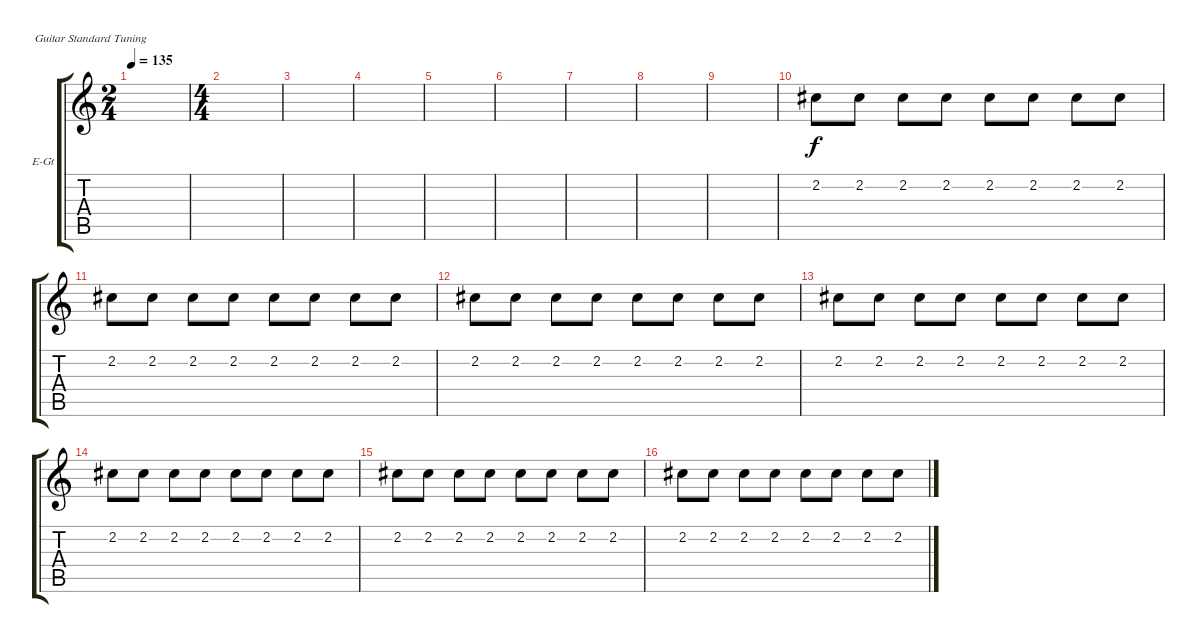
\defaultSystemsLayout 4
\bracketExtendMode groupsimilarinstruments
\firstSystemTrackNameOrientation horizontal
\otherSystemsTrackNameOrientation horizontal
\track ("Electric Guitar" "E-Gt") {instrument electricguitarclean}
\staff {score tabs}
\tuning (E4 B3 G3 D3 A2 E2)
\ts (2 4)
\tempo 135
\clef g2
\scale
0.39527
\ks c
|
\ts (4 4)
\scale
0.39527 |
\scale
0.209459 |
\scale
0.333333 |
\scale
0.333333 |
\scale
0.333333 |
\scale
0.333333 |
\scale
0.333333 |
\scale
0.333333 |
\scale
0.333333 2.2.8 2.2.8 2.2.8 2.2.8 2.2.8 2.2.8 2.2.8 2.2.8 |
\scale
0.333333 2.2.8 2.2.8 2.2.8 2.2.8 2.2.8 2.2.8 2.2.8 2.2.8 |
\scale
0.333333 2.2.8 2.2.8 2.2.8 2.2.8 2.2.8 2.2.8 2.2.8 2.2.8 |
\scale
0.333333 2.2.8 2.2.8 2.2.8 2.2.8 2.2.8 2.2.8 2.2.8 2.2.8 |
\scale
0.333333 2.2.8 2.2.8 2.2.8 2.2.8 2.2.8 2.2.8 2.2.8 2.2.8 |
\scale
0.333333 2.2.8 2.2.8 2.2.8 2.2.8 2.2.8 2.2.8 2.2.8 2.2.8 |
\scale
0.333333 2.2.8 2.2.8 2.2.8 2.2.8 2.2.8 2.2.8 2.2.8 2.2.8
